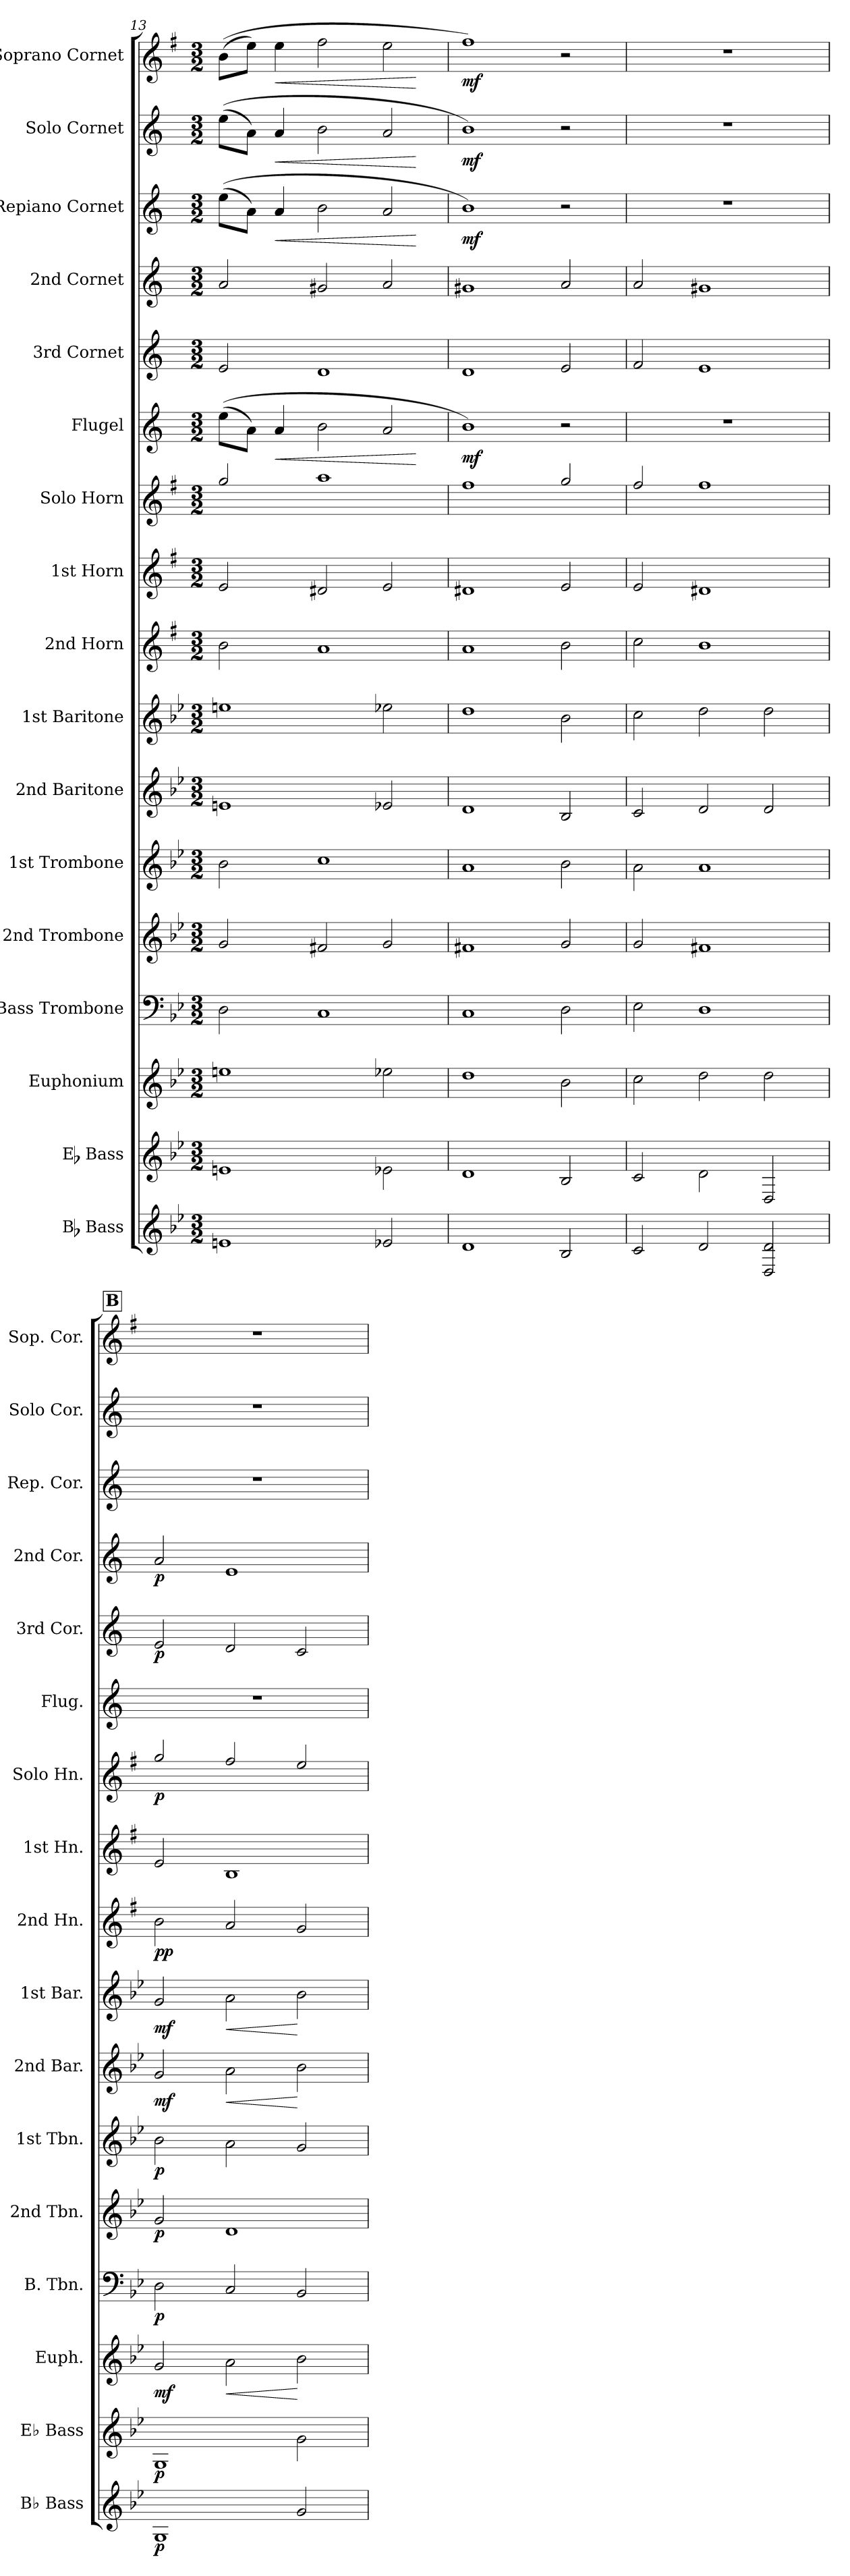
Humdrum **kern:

**kern	**dynam	**kern	**dynam	**kern	**dynam	**kern	**dynam	**kern	**dynam	**kern	**dynam	**kern	**dynam	**kern	**dynam	**kern	**dynam	**kern	**kern	**dynam	**kern	**dynam	**kern	**dynam	**kern	**dynam	**kern	**dynam	**kern	**dynam	**kern	**dynam
*part17	*part17	*part16	*part16	*part15	*part15	*part14	*part14	*part13	*part13	*part12	*part12	*part11	*part11	*part10	*part10	*part9	*part9	*part8	*part7	*part7	*part6	*part6	*part5	*part5	*part4	*part4	*part3	*part3	*part2	*part2	*part1	*part1
*staff17	*staff17	*staff16	*staff16	*staff15	*staff15	*staff14	*staff14	*staff13	*staff13	*staff12	*staff12	*staff11	*staff11	*staff10	*staff10	*staff9	*staff9	*staff8	*staff7	*staff7	*staff6	*staff6	*staff5	*staff5	*staff4	*staff4	*staff3	*staff3	*staff2	*staff2	*staff1	*staff1
*I"Bb Bass	*	*I"Eb Bass	*	*I"Euphonium	*	*I"Bass Trombone	*	*I"2nd Trombone	*	*I"1st Trombone	*	*I"2nd Baritone	*	*I"1st Baritone	*	*I"2nd Horn	*	*I"1st Horn	*I"Solo Horn	*	*I"Flugel	*	*I"3rd Cornet	*	*I"2nd Cornet	*	*I"Repiano Cornet	*	*I"Solo Cornet	*	*I"Soprano Cornet	*
*I'Bb Bass	*	*I'Eb Bass	*	*I'Euph.	*	*I'B. Tbn.	*	*I'2nd Tbn.	*	*I'1st Tbn.	*	*I'2nd Bar.	*	*I'1st Bar.	*	*I'2nd Hn.	*	*I'1st Hn.	*I'Solo Hn.	*	*I'Flug.	*	*I'3rd Cor.	*	*I'2nd Cor.	*	*I'Rep. Cor.	*	*I'Solo Cor.	*	*I'Sop. Cor.	*
*clefG2	*	*clefG2	*	*clefG2	*	*clefF4	*	*clefG2	*	*clefG2	*	*clefG2	*	*clefG2	*	*clefG2	*	*clefG2	*clefG2	*	*clefG2	*	*clefG2	*	*clefG2	*	*clefG2	*	*clefG2	*	*clefG2	*
*ITrd15c26	*	*ITrd12c21	*	*ITrd8c14	*	*	*	*ITrd8c14	*	*ITrd8c14	*	*ITrd8c14	*	*ITrd8c14	*	*ITrd5c9	*	*ITrd5c9	*ITrd5c9	*	*ITrd1c2	*	*ITrd1c2	*	*ITrd1c2	*	*ITrd1c2	*	*ITrd1c2	*	*ITrd-2c-3	*
*k[b-e-]	*	*k[b-e-]	*	*k[b-e-]	*	*k[b-e-]	*	*k[b-e-]	*	*k[b-e-]	*	*k[b-e-]	*	*k[b-e-]	*	*k[b-e-]	*	*k[b-e-]	*k[b-e-]	*	*k[b-e-]	*	*k[b-e-]	*	*k[b-e-]	*	*k[b-e-]	*	*k[b-e-]	*	*k[b-e-]	*
*	*	*g:	*	*	*	*g:	*	*	*	*	*	*	*	*	*	*g:	*	*g:	*g:	*	*	*	*	*	*	*	*	*	*	*	*g:	*
*M3/2	*	*M3/2	*	*M3/2	*	*M3/2	*	*M3/2	*	*M3/2	*	*M3/2	*	*M3/2	*	*M3/2	*	*M3/2	*M3/2	*	*M3/2	*	*M3/2	*	*M3/2	*	*M3/2	*	*M3/2	*	*M3/2	*
=13	=13	=13	=13	=13	=13	=13	=13	=13	=13	=13	=13	=13	=13	=13	=13	=13	=13	=13	=13	=13	=13	=13	=13	=13	=13	=13	=13	=13	=13	=13	=13	=13
1EEn	.	1En	.	1en	.	2D\	.	2G/	.	2B-\	.	1En	.	1en	.	2d\	.	2G/	2b-/	.	(>(>8dd\L	.	2d/	.	2g/	.	(>(>8dd\L	.	(>(>8dd\L	.	(>(>8dd\L	.
.	.	.	.	.	.	.	.	.	.	.	.	.	.	.	.	.	.	.	.	.	8g\J)	.	.	.	.	.	8g\J)	.	8g\J)	.	8gg\J)	.
!	!	!	!	!	!	!	!	!	!	!	!	!	!	!	!	!	!	!	!	!	!	!LO:HP:b	!	!	!	!	!	!LO:HP:b	!	!LO:HP:b	!	!LO:HP:b
.	.	.	.	.	.	.	.	.	.	.	.	.	.	.	.	.	.	.	.	.	4g/	<	.	.	.	.	4g/	<	4g/	<	4gg\	<
.	.	.	.	.	.	1C	.	2F#X/	.	1c	.	.	.	.	.	1c	.	2F#X/	1cc	.	2a\	.	1c	.	2f#X/	.	2a\	.	2a\	.	2aa\	.
2EE-X/	.	2E-X\	.	2e-X\	.	.	.	2G/	.	.	.	2E-X/	.	2e-X\	.	.	.	2G/	.	.	2g/	.	.	.	2g/	.	2g/	.	2g/	.	2gg\	.
.	.	.	.	.	.	.	.	.	.	.	.	.	.	.	.	.	.	.	.	.	.	[	.	.	.	.	.	[	.	[	.	[
=14	=14	=14	=14	=14	=14	=14	=14	=14	=14	=14	=14	=14	=14	=14	=14	=14	=14	=14	=14	=14	=14	=14	=14	=14	=14	=14	=14	=14	=14	=14	=14	=14
!	!	!	!	!	!	!	!	!	!	!	!	!	!	!	!	!	!	!	!	!	!	!LO:DY:b	!	!	!	!	!	!LO:DY:b	!	!LO:DY:b	!	!LO:DY:b
1DD	.	1D	.	1d	.	1C	.	1F#X	.	1A	.	1D	.	1d	.	1c	.	1F#X	1a	.	1a)	mf	1c	.	1f#X	.	1a)	mf	1a)	mf	1aa)	mf
2BBB-/	.	2BB-/	.	2B-\	.	2D\	.	2G/	.	2B-\	.	2BB-/	.	2B-\	.	2d\	.	2G/	2b-/	.	2r	.	2d/	.	2g/	.	2r	.	2r	.	2r	.
=15	=15	=15	=15	=15	=15	=15	=15	=15	=15	=15	=15	=15	=15	=15	=15	=15	=15	=15	=15	=15	=15	=15	=15	=15	=15	=15	=15	=15	=15	=15	=15	=15
2CC/	.	2C/	.	2c\	.	2E-\	.	2G/	.	2A\	.	2C/	.	2c\	.	2e-\	.	2G/	2a/	.	1.r	.	2e-/	.	2g/	.	1.r	.	1.r	.	1.r	.
2DD/	.	2D\	.	2d\	.	1D	.	1F#X	.	1A	.	2D/	.	2d\	.	1d	.	1F#X	1a	.	.	.	1d	.	1f#X	.	.	.	.	.	.	.
2DDD/ 2DD/	.	2DD/	.	2d\	.	.	.	.	.	.	.	2D/	.	2d\	.	.	.	.	.	.	.	.	.	.	.	.	.	.	.	.	.	.
!!LO:REH:place=s1:a:B:fs=14:t=B
=16	=16	=16	=16	=16	=16	=16	=16	=16	=16	=16	=16	=16	=16	=16	=16	=16	=16	=16	=16	=16	=16	=16	=16	=16	=16	=16	=16	=16	=16	=16	=16	=16
!	!LO:DY:b	!	!LO:DY:b	!	!LO:DY:b	!	!LO:DY:b	!	!LO:DY:b	!	!LO:DY:b	!	!LO:DY:b	!	!LO:DY:b	!	!LO:DY:b	!	!	!	!	!	!	!	!	!	!	!	!	!	!	!
!	!	!	!	!	!	!	!	!	!	!	!	!	!	!	!	!	!LO:DY:n=1:b	!	!	!LO:DY:b	!	!	!	!LO:DY:b	!	!LO:DY:b	!	!	!	!	!	!
1GGG	p	1GG	p	2G/	mf	2D\	p	2G/	p	2B-\	p	2G/	mf	2G/	mf	2d\	p p	2G/	2b-/	p	1.r	.	2d/	p	2g/	p	1.r	.	1.r	.	1.r	.
!	!	!	!	!	!LO:HP:b	!	!	!	!	!	!	!	!LO:HP:b	!	!LO:HP:b	!	!	!	!	!	!	!	!	!	!	!	!	!	!	!	!	!
.	.	.	.	2A\	<	2C/	.	1D	.	2A\	.	2A\	<	2A\	<	2c/	.	1D	2a/	.	.	.	2c/	.	1d	.	.	.	.	.	.	.
2GG/	.	2G\	.	2B-\	[	2BB-/	.	.	.	2G/	.	2B-\	[	2B-\	[	2B-/	.	.	2g/	.	.	.	2B-/	.	.	.	.	.	.	.	.	.
=	=	=	=	=	=	=	=	=	=	=	=	=	=	=	=	=	=	=	=	=	=	=	=	=	=	=	=	=	=	=	=	=
*-	*-	*-	*-	*-	*-	*-	*-	*-	*-	*-	*-	*-	*-	*-	*-	*-	*-	*-	*-	*-	*-	*-	*-	*-	*-	*-	*-	*-	*-	*-	*-	*-
